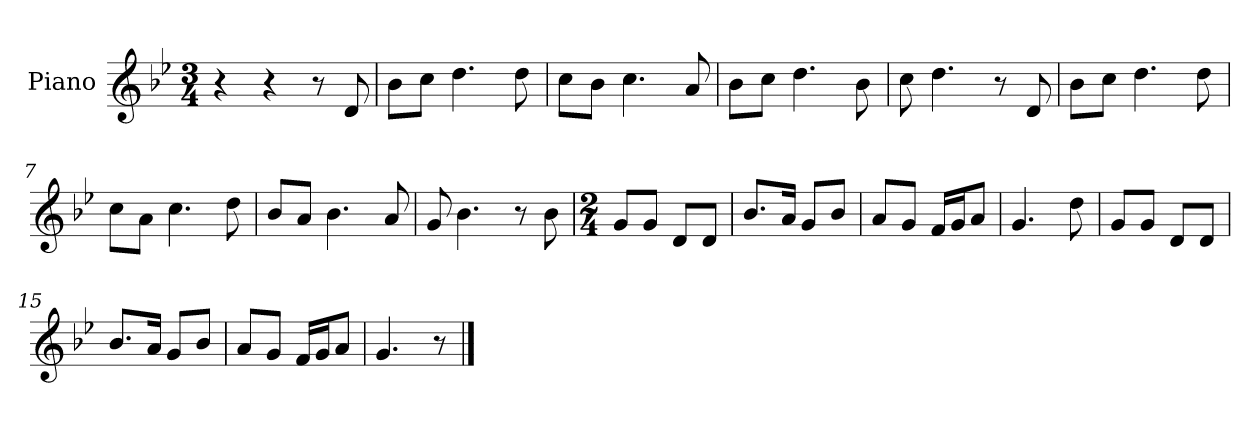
**kern
*part1
*staff1
*I"Piano
*I'Pno
*clefG2
*k[b-e-]
*M3/4
=1
4r
4r
8r
8d/
=2
8b-\L
8cc\J
4.dd\
8dd\
=3
8cc\L
8b-\J
4.cc\
8a/
=4
8b-\L
8cc\J
4.dd\
8b-\
=5
8cc\
4.dd\
8r
8d/
=6
8b-\L
8cc\J
4.dd\
8dd\
=7
8cc\L
8a\J
4.cc\
8dd\
=8
8b-/L
8a/J
4.b-\
8a/
=9
8g/
4.b-\
8r
8b-\
=10
*M2/4
8g/L
8g/J
8d/L
8d/J
=11
8.b-/L
16a/Jk
8g/L
8b-/J
=12
8a/L
8g/J
16f/LL
16g/J
8a/J
=13
4.g/
8dd\
=14
8g/L
8g/J
8d/L
8d/J
=15
8.b-/L
16a/Jk
8g/L
8b-/J
=16
8a/L
8g/J
16f/LL
16g/J
8a/J
=17
4.g/
8r
==
*-
